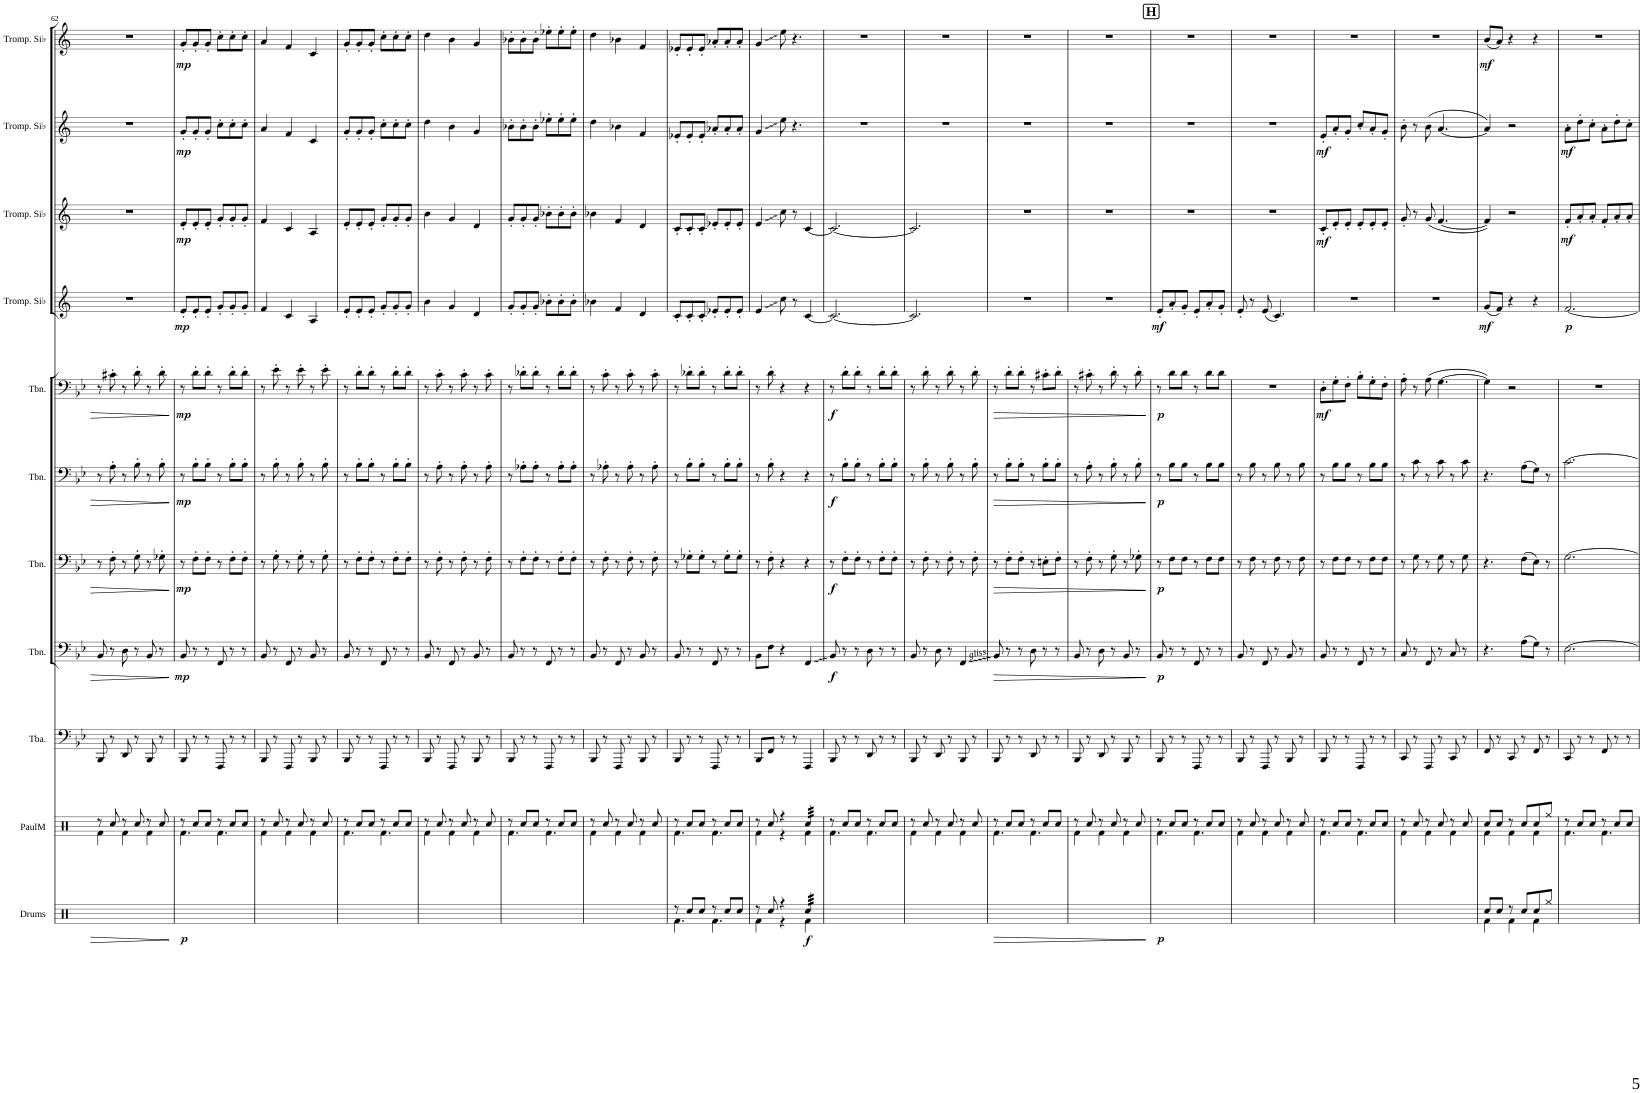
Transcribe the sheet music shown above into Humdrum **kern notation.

**kern	**dynam	**kern	**kern	**kern	**dynam	**kern	**dynam	**kern	**dynam	**kern	**dynam	**kern	**dynam	**kern	**dynam	**kern	**dynam	**kern	**dynam
*part11	*part11	*part10	*part9	*part8	*part8	*part7	*part7	*part6	*part6	*part5	*part5	*part4	*part4	*part3	*part3	*part2	*part2	*part1	*part1
*staff11	*staff11	*staff10	*staff9	*staff8	*staff8	*staff7	*staff7	*staff6	*staff6	*staff5	*staff5	*staff4	*staff4	*staff3	*staff3	*staff2	*staff2	*staff1	*staff1
*I"Drums	*	*I"PaulM	*I"Tuba	*I"Trombone	*	*I"Trombone	*	*I"Trombone	*	*I"Trombone	*	*I"Trompette en Sib	*	*I"Trompette en Sib	*	*I"Trompette en Sib	*	*I"Trompette en Sib	*
*I'Drums	*	*I'PaulM	*I'Tba.	*I'Tbn.	*	*I'Tbn.	*	*I'Tbn.	*	*I'Tbn.	*	*I'Tromp. Sib	*	*I'Tromp. Sib	*	*I'Tromp. Sib	*	*I'Tromp. Sib	*
!!LO:PB:g=z
*clefX	*	*clefX	*clefF4	*clefF4	*	*clefF4	*	*clefF4	*	*clefF4	*	*clefG2	*	*clefG2	*	*clefG2	*	*clefG2	*
*	*	*	*	*	*	*	*	*	*	*	*	*Trd1c2	*	*Trd1c2	*	*Trd1c2	*	*Trd1c2	*
*k[]	*	*k[]	*k[b-e-]	*k[b-e-]	*	*k[b-e-]	*	*k[b-e-]	*	*k[b-e-]	*	*k[]	*	*k[]	*	*k[]	*	*k[]	*
*M6/8	*	*M6/8	*M6/8	*M6/8	*	*M6/8	*	*M6/8	*	*M6/8	*	*M6/8	*	*M6/8	*	*M6/8	*	*M6/8	*
=62	=62	=62	=62	=62	=62	=62	=62	=62	=62	=62	=62	=62	=62	=62	=62	=62	=62	=62	=62
*^	*	*^	*	*	*	*	*	*	*	*	*	*	*	*	*	*	*	*	*
8r	4Rf\	.	8r	4Rf\	8BBB-/	8BB-/	.	8r	.	8r	.	8r	.	2.r	.	2.r	.	2.r	.	2.r	.
8Rcc/	.	.	8Rcc/	.	8r	8r	.	8F'\	.	8A'\	.	8c#X'\	.	.	.	.	.	.	.	.	.
8r	4Rf\	.	8r	4Rf\	8DD/	8D\	.	8r	.	8r	.	8r	.	.	.	.	.	.	.	.	.
8Rcc/	.	.	8Rcc/	.	8r	8r	.	8G'\	.	8B-'\	.	8d'\	.	.	.	.	.	.	.	.	.
8r	4Rf\	.	8r	4Rf\	8BBB-/	8BB-/	.	8r	.	8r	.	8r	.	.	.	.	.	.	.	.	.
8Rcc/	.	.	8Rcc/	.	8r	8r	.	8G-X'\	.	8B-'\	.	8d'\	.	.	.	.	.	.	.	.	.
=63	=63	=63	=63	=63	=63	=63	=63	=63	=63	=63	=63	=63	=63	=63	=63	=63	=63	=63	=63	=63	=63
!	!	!	!	!	!	!	!LO:DY:b	!	!LO:DY:b	!	!LO:DY:b	!	!LO:DY:b	!	!LO:DY:b	!	!LO:DY:b	!	!LO:DY:b	!	!LO:DY:b
8r	4Rf\	.	8r	4.Rf\	8BBB-/	8BB-/	mp	8r	mp	8r	mp	8r	mp	8e'/L	mp	8e'/L	mp	8g'/L	mp	8g'/L	mp
8Rcc/	.	.	8Rcc/L	.	8r	8r	.	8F'\L	.	8B-'\L	.	8d'\L	.	8e'/	.	8e'/	.	8g'/	.	8g'/	.
8r	4Rf\	.	8Rcc/J	.	8r	8r	.	8F'\J	.	8B-'\J	.	8d'\J	.	8e'/J	.	8e'/J	.	8g'/J	.	8g'/J	.
8Rcc/	.	.	8r	4.Rf\	8FFF/	8FF/	.	8r	.	8r	.	8r	.	8g'/L	.	8g'/L	.	8cc'\L	.	8cc'\L	.
8r	4Rf\	.	8Rcc/L	.	8r	8r	.	8F'\L	.	8B-'\L	.	8d'\L	.	8g'/	.	8g'/	.	8cc'\	.	8cc'\	.
8Rcc/	.	.	8Rcc/J	.	8r	8r	.	8F'\J	.	8B-'\J	.	8d'\J	.	8g'/J	.	8g'/J	.	8cc'\J	.	8cc'\J	.
=64	=64	=64	=64	=64	=64	=64	=64	=64	=64	=64	=64	=64	=64	=64	=64	=64	=64	=64	=64	=64	=64
8r	4Rf\	.	8r	4Rf\	8BBB-/	8BB-/	.	8r	.	8r	.	8r	.	4f/	.	4f/	.	4a/	.	4a/	.
8Rcc/	.	.	8Rcc/	.	8r	8r	.	8G'\	.	8B-'\	.	8e-'\	.	.	.	.	.	.	.	.	.
8r	4Rf\	.	8r	4Rf\	8FFF/	8FF/	.	8r	.	8r	.	8r	.	4c/	.	4c/	.	4f/	.	4f/	.
8Rcc/	.	.	8Rcc/	.	8r	8r	.	8G'\	.	8B-'\	.	8e-'\	.	.	.	.	.	.	.	.	.
8r	4Rf\	.	8r	4Rf\	8BBB-/	8BB-/	.	8r	.	8r	.	8r	.	4A/	.	4A/	.	4c/	.	4c/	.
8Rcc/	.	.	8Rcc/	.	8r	8r	.	8G'\	.	8B-'\	.	8e-'\	.	.	.	.	.	.	.	.	.
=65	=65	=65	=65	=65	=65	=65	=65	=65	=65	=65	=65	=65	=65	=65	=65	=65	=65	=65	=65	=65	=65
8r	4Rf\	.	8r	4.Rf\	8BBB-/	8BB-/	.	8r	.	8r	.	8r	.	8e'/L	.	8e'/L	.	8g'/L	.	8g'/L	.
8Rcc/	.	.	8Rcc/L	.	8r	8r	.	8F'\L	.	8B-'\L	.	8d'\L	.	8e'/	.	8e'/	.	8g'/	.	8g'/	.
8r	4Rf\	.	8Rcc/J	.	8r	8r	.	8F'\J	.	8B-'\J	.	8d'\J	.	8e'/J	.	8e'/J	.	8g'/J	.	8g'/J	.
8Rcc/	.	.	8r	4.Rf\	8FFF/	8FF/	.	8r	.	8r	.	8r	.	8g'/L	.	8g'/L	.	8cc'\L	.	8cc'\L	.
8r	4Rf\	.	8Rcc/L	.	8r	8r	.	8F'\L	.	8B-'\L	.	8d'\L	.	8g'/	.	8g'/	.	8cc'\	.	8cc'\	.
8Rcc/	.	.	8Rcc/J	.	8r	8r	.	8F'\J	.	8B-'\J	.	8d'\J	.	8g'/J	.	8g'/J	.	8cc'\J	.	8cc'\J	.
=66	=66	=66	=66	=66	=66	=66	=66	=66	=66	=66	=66	=66	=66	=66	=66	=66	=66	=66	=66	=66	=66
8r	4Rf\	.	8r	4Rf\	8BBB-/	8BB-/	.	8r	.	8r	.	8r	.	4b\	.	4b\	.	4dd\	.	4dd\	.
8Rcc/	.	.	8Rcc/	.	8r	8r	.	8F'\	.	8A'\	.	8c'\	.	.	.	.	.	.	.	.	.
8r	4Rf\	.	8r	4Rf\	8FFF/	8FF/	.	8r	.	8r	.	8r	.	4g/	.	4g/	.	4b\	.	4b\	.
8Rcc/	.	.	8Rcc/	.	8r	8r	.	8F'\	.	8A'\	.	8c'\	.	.	.	.	.	.	.	.	.
8r	4Rf\	.	8r	4Rf\	8BBB-/	8BB-/	.	8r	.	8r	.	8r	.	4d/	.	4d/	.	4g/	.	4g/	.
8Rcc/	.	.	8Rcc/	.	8r	8r	.	8F'\	.	8A'\	.	8c'\	.	.	.	.	.	.	.	.	.
=67	=67	=67	=67	=67	=67	=67	=67	=67	=67	=67	=67	=67	=67	=67	=67	=67	=67	=67	=67	=67	=67
8r	4Rf\	.	8r	4.Rf\	8BBB-/	8BB-/	.	8r	.	8r	.	8r	.	8g'/L	.	8g'/L	.	8b-X'\L	.	8b-X'\L	.
8Rcc/	.	.	8Rcc/L	.	8r	8r	.	8F'\L	.	8A-X'\L	.	8d-X'\L	.	8g'/	.	8g'/	.	8b-'\	.	8b-'\	.
8r	4Rf\	.	8Rcc/J	.	8r	8r	.	8F'\J	.	8A-'\J	.	8d-'\J	.	8g'/J	.	8g'/J	.	8b-'\J	.	8b-'\J	.
8Rcc/	.	.	8r	4.Rf\	8FFF/	8FF/	.	8r	.	8r	.	8r	.	8b-X'\L	.	8b-X'\L	.	8ee-X'\L	.	8ee-X'\L	.
8r	4Rf\	.	8Rcc/L	.	8r	8r	.	8F'\L	.	8A-'\L	.	8d-'\L	.	8b-'\	.	8b-'\	.	8ee-'\	.	8ee-'\	.
8Rcc/	.	.	8Rcc/J	.	8r	8r	.	8F'\J	.	8A-'\J	.	8d-'\J	.	8b-'\J	.	8b-'\J	.	8ee-'\J	.	8ee-'\J	.
=68	=68	=68	=68	=68	=68	=68	=68	=68	=68	=68	=68	=68	=68	=68	=68	=68	=68	=68	=68	=68	=68
8r	4Rf\	.	8r	4Rf\	8BBB-/	8BB-/	.	8r	.	8r	.	8r	.	4b-X\	.	4b-X\	.	4dd\	.	4dd\	.
8Rcc/	.	.	8Rcc/	.	8r	8r	.	8F'\	.	8A-X'\	.	8c'\	.	.	.	.	.	.	.	.	.
8r	4Rf\	.	8r	4Rf\	8FFF/	8FF/	.	8r	.	8r	.	8r	.	4f/	.	4f/	.	4b-X\	.	4b-X\	.
8Rcc/	.	.	8Rcc/	.	8r	8r	.	8F'\	.	8A-'\	.	8c'\	.	.	.	.	.	.	.	.	.
8r	4Rf\	.	8r	4Rf\	8BBB-/	8BB-/	.	8r	.	8r	.	8r	.	4d/	.	4d/	.	4f/	.	4f/	.
8Rcc/	.	.	8Rcc/	.	8r	8r	.	8F'\	.	8A-'\	.	8c'\	.	.	.	.	.	.	.	.	.
=69	=69	=69	=69	=69	=69	=69	=69	=69	=69	=69	=69	=69	=69	=69	=69	=69	=69	=69	=69	=69	=69
8r	4.Rf\	.	8r	4.Rf\	8BBB-/	8BB-/	.	8r	.	8r	.	8r	.	8c'/L	.	8c'/L	.	8e-X'/L	.	8e-X'/L	.
8Rcc/L	.	.	8Rcc/L	.	8r	8r	.	8G-X'\L	.	8B-'\L	.	8d-X'\L	.	8c'/	.	8c'/	.	8e-'/	.	8e-'/	.
8Rcc/J	.	.	8Rcc/J	.	8r	8r	.	8G-'\J	.	8B-'\J	.	8d-'\J	.	8c'/J	.	8c'/J	.	8e-'/J	.	8e-'/J	.
8r	4.Rf\	.	8r	4.Rf\	8FFF/	8FF/	.	8r	.	8r	.	8r	.	8e-X'/L	.	8e-X'/L	.	8a-X'/L	.	8a-X'/L	.
8Rcc/L	.	.	8Rcc/L	.	8r	8r	.	8G-'\L	.	8B-'\L	.	8d-'\L	.	8e-'/	.	8e-'/	.	8a-'/	.	8a-'/	.
8Rcc/J	.	.	8Rcc/J	.	8r	8r	.	8G-'\J	.	8B-'\J	.	8d-'\J	.	8e-'/J	.	8e-'/J	.	8a-'/J	.	8a-'/J	.
=70	=70	=70	=70	=70	=70	=70	=70	=70	=70	=70	=70	=70	=70	=70	=70	=70	=70	=70	=70	=70	=70
8r	4Rf\	.	8r	4Rf\	8BBB-/L	8BB-\L	.	8r	.	8r	.	8r	.	4e/	.	4e/	.	4g/	.	4g/	.
8Rcc/	.	.	8Rcc/	.	8FF/J	8F\J	.	8F'\	.	8B-'\	.	8d'\	.	.	.	.	.	.	.	.	.
4r	4r	.	4r	4r	8r	4r	.	4r	.	4r	.	4r	.	8cc\	.	8cc\	.	8ee\	.	8ee\	.
.	.	.	.	.	8r	.	.	.	.	.	.	.	.	8r	.	8r	.	4.r	.	4.r	.
!	!	!LO:DY:b	!	!	!	!	!	!	!	!	!	!	!	!	!	!	!	!	!	!	!
*tremolo	*	*	*	*	*	*	*	*	*	*	*	*	*	*	*	*	*	*	*	*	*
*	*	*	*tremolo	*	*	*	*	*	*	*	*	*	*	*	*	*	*	*	*	*	*
32Rcc/LLL	4Rf\	f	32Rcc/LLL	4Rf\	4FFF/	4FF/	.	4r	.	4r	.	4r	.	[4c/	.	[4c/	.	.	.	.	.
32Rcc/	.	.	32Rcc/	.	.	.	.	.	.	.	.	.	.	.	.	.	.	.	.	.	.
32Rcc/	.	.	32Rcc/	.	.	.	.	.	.	.	.	.	.	.	.	.	.	.	.	.	.
32Rcc/	.	.	32Rcc/	.	.	.	.	.	.	.	.	.	.	.	.	.	.	.	.	.	.
32Rcc/	.	.	32Rcc/	.	.	.	.	.	.	.	.	.	.	.	.	.	.	.	.	.	.
32Rcc/	.	.	32Rcc/	.	.	.	.	.	.	.	.	.	.	.	.	.	.	.	.	.	.
32Rcc/	.	.	32Rcc/	.	.	.	.	.	.	.	.	.	.	.	.	.	.	.	.	.	.
32Rcc/JJJ	.	.	32Rcc/JJJ	.	.	.	.	.	.	.	.	.	.	.	.	.	.	.	.	.	.
*	*	*	*Xtremolo	*	*	*	*	*	*	*	*	*	*	*	*	*	*	*	*	*	*
*Xtremolo	*	*	*	*	*	*	*	*	*	*	*	*	*	*	*	*	*	*	*	*	*
=71	=71	=71	=71	=71	=71	=71	=71	=71	=71	=71	=71	=71	=71	=71	=71	=71	=71	=71	=71	=71	=71
!	!	!	!	!	!	!	!LO:DY:b	!	!LO:DY:b	!	!LO:DY:b	!	!LO:DY:b	!	!	!	!	!	!	!	!
8r	4Rf\	.	8r	4.Rf\	8BBB-/	8BB-/	f	8r	f	8r	f	8r	f	2.c/_	.	2.c/_	.	2.r	.	2.r	.
8Rcc/	.	.	8Rcc/L	.	8r	8r	.	8F'\L	.	8B-'\L	.	8d'\L	.	.	.	.	.	.	.	.	.
4r	4r	.	8Rcc/J	.	8r	8r	.	8F'\J	.	8B-'\J	.	8d'\J	.	.	.	.	.	.	.	.	.
.	.	.	8r	4.Rf\	8DD/	8D\	.	8r	.	8r	.	8r	.	.	.	.	.	.	.	.	.
!	!	!LO:DY:b	!	!	!	!	!	!	!	!	!	!	!	!	!	!	!	!	!	!	!
*tremolo	*	*	*	*	*	*	*	*	*	*	*	*	*	*	*	*	*	*	*	*	*
32Rcc/LLL	4Rf\	f	8Rcc/L	.	8r	8r	.	8F'\L	.	8B-'\L	.	8d'\L	.	.	.	.	.	.	.	.	.
32Rcc/	.	.	.	.	.	.	.	.	.	.	.	.	.	.	.	.	.	.	.	.	.
32Rcc/	.	.	.	.	.	.	.	.	.	.	.	.	.	.	.	.	.	.	.	.	.
32Rcc/	.	.	.	.	.	.	.	.	.	.	.	.	.	.	.	.	.	.	.	.	.
32Rcc/	.	.	8Rcc/J	.	8r	8r	.	8F'\J	.	8B-'\J	.	8d'\J	.	.	.	.	.	.	.	.	.
32Rcc/	.	.	.	.	.	.	.	.	.	.	.	.	.	.	.	.	.	.	.	.	.
32Rcc/	.	.	.	.	.	.	.	.	.	.	.	.	.	.	.	.	.	.	.	.	.
32Rcc/JJJ	.	.	.	.	.	.	.	.	.	.	.	.	.	.	.	.	.	.	.	.	.
*Xtremolo	*	*	*	*	*	*	*	*	*	*	*	*	*	*	*	*	*	*	*	*	*
=72	=72	=72	=72	=72	=72	=72	=72	=72	=72	=72	=72	=72	=72	=72	=72	=72	=72	=72	=72	=72	=72
8r	4Rf\	.	8r	4Rf\	8BBB-/	8BB-/	.	8r	.	8r	.	8r	.	2.c/]	.	2.c/]	.	2.r	.	2.r	.
8Rcc/	.	.	8Rcc/	.	8r	8r	.	8F'\	.	8B-'\	.	8d'\	.	.	.	.	.	.	.	.	.
4r	4r	.	8r	4Rf\	8DD/	8D\	.	8r	.	8r	.	8r	.	.	.	.	.	.	.	.	.
.	.	.	8Rcc/	.	8r	8r	.	8F'\	.	8B-'\	.	8d'\	.	.	.	.	.	.	.	.	.
!	!	!LO:DY:b	!	!	!	!	!	!	!	!	!	!	!	!	!	!	!	!	!	!	!
*tremolo	*	*	*	*	*	*	*	*	*	*	*	*	*	*	*	*	*	*	*	*	*
32Rcc/LLL	4Rf\	f	8r	4Rf\	8BBB-/	4FF/	.	8r	.	8r	.	8r	.	.	.	.	.	.	.	.	.
32Rcc/	.	.	.	.	.	.	.	.	.	.	.	.	.	.	.	.	.	.	.	.	.
32Rcc/	.	.	.	.	.	.	.	.	.	.	.	.	.	.	.	.	.	.	.	.	.
32Rcc/	.	.	.	.	.	.	.	.	.	.	.	.	.	.	.	.	.	.	.	.	.
32Rcc/	.	.	8Rcc/	.	8r	.	.	8F'\	.	8B-'\	.	8d'\	.	.	.	.	.	.	.	.	.
32Rcc/	.	.	.	.	.	.	.	.	.	.	.	.	.	.	.	.	.	.	.	.	.
32Rcc/	.	.	.	.	.	.	.	.	.	.	.	.	.	.	.	.	.	.	.	.	.
32Rcc/JJJ	.	.	.	.	.	.	.	.	.	.	.	.	.	.	.	.	.	.	.	.	.
*Xtremolo	*	*	*	*	*	*	*	*	*	*	*	*	*	*	*	*	*	*	*	*	*
=73	=73	=73	=73	=73	=73	=73	=73	=73	=73	=73	=73	=73	=73	=73	=73	=73	=73	=73	=73	=73	=73
!	!	!	!	!	!	!	!LO:HP:b	!	!LO:HP:b	!	!LO:HP:b	!	!LO:HP:b	!	!	!	!	!	!	!	!
8r	4Rf\	.	8r	4.Rf\	8BBB-/	8BB-/	>	8r	>	8r	>	8r	>	2.r	.	2.r	.	2.r	.	2.r	.
8Rcc/	.	.	8Rcc/L	.	8r	8r	.	8F'\L	.	8B-'\L	.	8d'\L	.	.	.	.	.	.	.	.	.
4r	4r	.	8Rcc/J	.	8r	8r	.	8F'\J	.	8B-'\J	.	8d'\J	.	.	.	.	.	.	.	.	.
.	.	.	8r	4.Rf\	8DD/	8D\	.	8r	.	8r	.	8r	.	.	.	.	.	.	.	.	.
!	!	!LO:DY:b	!	!	!	!	!	!	!	!	!	!	!	!	!	!	!	!	!	!	!
*tremolo	*	*	*	*	*	*	*	*	*	*	*	*	*	*	*	*	*	*	*	*	*
32Rcc/LLL	4Rf\	f	8Rcc/L	.	8r	8r	.	8En'\L	.	8B-'\L	.	8c#X'\L	.	.	.	.	.	.	.	.	.
32Rcc/	.	.	.	.	.	.	.	.	.	.	.	.	.	.	.	.	.	.	.	.	.
32Rcc/	.	.	.	.	.	.	.	.	.	.	.	.	.	.	.	.	.	.	.	.	.
32Rcc/	.	.	.	.	.	.	.	.	.	.	.	.	.	.	.	.	.	.	.	.	.
32Rcc/	.	.	8Rcc/J	.	8r	8r	.	8F'\J	.	8B-'\J	.	8d'\J	.	.	.	.	.	.	.	.	.
32Rcc/	.	.	.	.	.	.	.	.	.	.	.	.	.	.	.	.	.	.	.	.	.
32Rcc/	.	.	.	.	.	.	.	.	.	.	.	.	.	.	.	.	.	.	.	.	.
32Rcc/JJJ	.	.	.	.	.	.	.	.	.	.	.	.	.	.	.	.	.	.	.	.	.
*Xtremolo	*	*	*	*	*	*	*	*	*	*	*	*	*	*	*	*	*	*	*	*	*
=74	=74	=74	=74	=74	=74	=74	=74	=74	=74	=74	=74	=74	=74	=74	=74	=74	=74	=74	=74	=74	=74
8r	4Rf\	.	8r	4Rf\	8BBB-/	8BB-/	.	8r	.	8r	.	8r	.	2.r	.	2.r	.	2.r	.	2.r	.
8Rcc/	.	.	8Rcc/	.	8r	8r	.	8F'\	.	8A'\	.	8c#X'\	.	.	.	.	.	.	.	.	.
4r	4r	.	8r	4Rf\	8DD/	8D\	.	8r	.	8r	.	8r	.	.	.	.	.	.	.	.	.
.	.	.	8Rcc/	.	8r	8r	.	8G'\	.	8B-'\	.	8d'\	.	.	.	.	.	.	.	.	.
!	!	!LO:DY:b	!	!	!	!	!	!	!	!	!	!	!	!	!	!	!	!	!	!	!
*tremolo	*	*	*	*	*	*	*	*	*	*	*	*	*	*	*	*	*	*	*	*	*
32Rcc/LLL	4Rf\	f	8r	4Rf\	8BBB-/	8BB-/	.	8r	.	8r	.	8r	.	.	.	.	.	.	.	.	.
32Rcc/	.	.	.	.	.	.	.	.	.	.	.	.	.	.	.	.	.	.	.	.	.
32Rcc/	.	.	.	.	.	.	.	.	.	.	.	.	.	.	.	.	.	.	.	.	.
32Rcc/	.	.	.	.	.	.	.	.	.	.	.	.	.	.	.	.	.	.	.	.	.
32Rcc/	.	.	8Rcc/	.	8r	8r	.	8G-X'\	.	8B-'\	.	8d'\	.	.	.	.	.	.	.	.	.
32Rcc/	.	.	.	.	.	.	.	.	.	.	.	.	.	.	.	.	.	.	.	.	.
32Rcc/	.	.	.	.	.	.	.	.	.	.	.	.	.	.	.	.	.	.	.	.	.
32Rcc/JJJ	.	.	.	.	.	.	.	.	.	.	.	.	.	.	.	.	.	.	.	.	.
*Xtremolo	*	*	*	*	*	*	*	*	*	*	*	*	*	*	*	*	*	*	*	*	*
*v	*v	*	*	*	*	*	*	*	*	*	*	*	*	*	*	*	*	*	*	*	*
*	*	*v	*v	*	*	*	*	*	*	*	*	*	*	*	*	*	*	*	*	*
.	.	.	.	.	]	.	]	.	]	.	]	.	.	.	.	.	.	.	.
!!LO:REH:place=s1:a:B:cj:fs=14:t=H
=75	=75	=75	=75	=75	=75	=75	=75	=75	=75	=75	=75	=75	=75	=75	=75	=75	=75	=75	=75
*^	*	*^	*	*	*	*	*	*	*	*	*	*	*	*	*	*	*	*	*
!	!	!	!	!	!	!	!LO:DY:b	!	!LO:DY:b	!	!LO:DY:b	!	!LO:DY:b	!	!LO:DY:b	!	!	!	!	!	!
8r	4Rf\	.	8r	4.Rf\	8BBB-/	8BB-/	p	8r	p	8r	p	8r	p	8e'/L	mf	2.r	.	2.r	.	2.r	.
8Rcc/	.	.	8Rcc/L	.	8r	8r	.	8F\L	.	8B-\L	.	8d\L	.	8a'/	.	.	.	.	.	.	.
4r	4r	.	8Rcc/J	.	8r	8r	.	8F\J	.	8B-\J	.	8d\J	.	8g'/J	.	.	.	.	.	.	.
.	.	.	8r	4.Rf\	8FFF/	8FF/	.	8r	.	8r	.	8r	.	8e'/L	.	.	.	.	.	.	.
!	!	!LO:DY:b	!	!	!	!	!	!	!	!	!	!	!	!	!	!	!	!	!	!	!
*tremolo	*	*	*	*	*	*	*	*	*	*	*	*	*	*	*	*	*	*	*	*	*
32Rcc/LLL	4Rf\	f	8Rcc/L	.	8r	8r	.	8F\L	.	8B-\L	.	8d\L	.	8a'/	.	.	.	.	.	.	.
32Rcc/	.	.	.	.	.	.	.	.	.	.	.	.	.	.	.	.	.	.	.	.	.
32Rcc/	.	.	.	.	.	.	.	.	.	.	.	.	.	.	.	.	.	.	.	.	.
32Rcc/	.	.	.	.	.	.	.	.	.	.	.	.	.	.	.	.	.	.	.	.	.
32Rcc/	.	.	8Rcc/J	.	8r	8r	.	8F\J	.	8B-\J	.	8d\J	.	8g'/J	.	.	.	.	.	.	.
32Rcc/	.	.	.	.	.	.	.	.	.	.	.	.	.	.	.	.	.	.	.	.	.
32Rcc/	.	.	.	.	.	.	.	.	.	.	.	.	.	.	.	.	.	.	.	.	.
32Rcc/JJJ	.	.	.	.	.	.	.	.	.	.	.	.	.	.	.	.	.	.	.	.	.
*Xtremolo	*	*	*	*	*	*	*	*	*	*	*	*	*	*	*	*	*	*	*	*	*
=76	=76	=76	=76	=76	=76	=76	=76	=76	=76	=76	=76	=76	=76	=76	=76	=76	=76	=76	=76	=76	=76
8r	4Rf\	.	8r	4Rf\	8BBB-/	8BB-/	.	8r	.	8r	.	2.r	.	8e'/	.	2.r	.	2.r	.	2.r	.
8Rcc/	.	.	8Rcc/	.	8r	8r	.	8F\	.	8B-\	.	.	.	8r	.	.	.	.	.	.	.
4r	4r	.	8r	4Rf\	8FFF/	8FF/	.	8r	.	8r	.	.	.	(8e/	.	.	.	.	.	.	.
.	.	.	8Rcc/	.	8r	8r	.	8F\	.	8B-\	.	.	.	4.c/)	.	.	.	.	.	.	.
!	!	!LO:DY:b	!	!	!	!	!	!	!	!	!	!	!	!	!	!	!	!	!	!	!
*tremolo	*	*	*	*	*	*	*	*	*	*	*	*	*	*	*	*	*	*	*	*	*
32Rcc/LLL	4Rf\	f	8r	4Rf\	8BBB-/	8BB-/	.	8r	.	8r	.	.	.	.	.	.	.	.	.	.	.
32Rcc/	.	.	.	.	.	.	.	.	.	.	.	.	.	.	.	.	.	.	.	.	.
32Rcc/	.	.	.	.	.	.	.	.	.	.	.	.	.	.	.	.	.	.	.	.	.
32Rcc/	.	.	.	.	.	.	.	.	.	.	.	.	.	.	.	.	.	.	.	.	.
32Rcc/	.	.	8Rcc/	.	8r	8r	.	8F\	.	8B-\	.	.	.	.	.	.	.	.	.	.	.
32Rcc/	.	.	.	.	.	.	.	.	.	.	.	.	.	.	.	.	.	.	.	.	.
32Rcc/	.	.	.	.	.	.	.	.	.	.	.	.	.	.	.	.	.	.	.	.	.
32Rcc/JJJ	.	.	.	.	.	.	.	.	.	.	.	.	.	.	.	.	.	.	.	.	.
*Xtremolo	*	*	*	*	*	*	*	*	*	*	*	*	*	*	*	*	*	*	*	*	*
=77	=77	=77	=77	=77	=77	=77	=77	=77	=77	=77	=77	=77	=77	=77	=77	=77	=77	=77	=77	=77	=77
!	!	!	!	!	!	!	!	!	!	!	!	!	!LO:DY:b	!	!	!	!LO:DY:b	!	!LO:DY:b	!	!
8r	4Rf\	.	8r	4.Rf\	8BBB-/	8BB-/	.	8r	.	8r	.	8D'\L	mf	2.r	.	8c'/L	mf	8e'/L	mf	2.r	.
8Rcc/	.	.	8Rcc/L	.	8r	8r	.	8F\L	.	8B-\L	.	8G'\	.	.	.	8e'/	.	8a'/	.	.	.
4r	4r	.	8Rcc/J	.	8r	8r	.	8F\J	.	8B-\J	.	8F'\J	.	.	.	8e'/J	.	8g'/J	.	.	.
.	.	.	8r	4.Rf\	8FFF/	8FF/	.	8r	.	8r	.	8B-'\L	.	.	.	8e'/L	.	8cc'/L	.	.	.
!	!	!LO:DY:b	!	!	!	!	!	!	!	!	!	!	!	!	!	!	!	!	!	!	!
*tremolo	*	*	*	*	*	*	*	*	*	*	*	*	*	*	*	*	*	*	*	*	*
32Rcc/LLL	4Rf\	f	8Rcc/L	.	8r	8r	.	8F\L	.	8B-\L	.	8G'\	.	.	.	8e'/	.	8a'/	.	.	.
32Rcc/	.	.	.	.	.	.	.	.	.	.	.	.	.	.	.	.	.	.	.	.	.
32Rcc/	.	.	.	.	.	.	.	.	.	.	.	.	.	.	.	.	.	.	.	.	.
32Rcc/	.	.	.	.	.	.	.	.	.	.	.	.	.	.	.	.	.	.	.	.	.
32Rcc/	.	.	8Rcc/J	.	8r	8r	.	8F\J	.	8B-\J	.	8F'\J	.	.	.	8e'/J	.	8g'/J	.	.	.
32Rcc/	.	.	.	.	.	.	.	.	.	.	.	.	.	.	.	.	.	.	.	.	.
32Rcc/	.	.	.	.	.	.	.	.	.	.	.	.	.	.	.	.	.	.	.	.	.
32Rcc/JJJ	.	.	.	.	.	.	.	.	.	.	.	.	.	.	.	.	.	.	.	.	.
*Xtremolo	*	*	*	*	*	*	*	*	*	*	*	*	*	*	*	*	*	*	*	*	*
=78	=78	=78	=78	=78	=78	=78	=78	=78	=78	=78	=78	=78	=78	=78	=78	=78	=78	=78	=78	=78	=78
8r	4Rf\	.	8r	4Rf\	8CC/	8C/	.	8r	.	8r	.	8A'\	.	2.r	.	8g'/	.	8b'\	.	2.r	.
8Rcc/	.	.	8Rcc/	.	8r	8r	.	8G\	.	8c\	.	8r	.	.	.	8r	.	8r	.	.	.
4r	4r	.	8r	4Rf\	8FFF/	8FF/	.	8r	.	8r	.	(8A\	.	.	.	(8g/	.	(8b\	.	.	.
.	.	.	8Rcc/	.	8r	8r	.	8G\	.	8c\	.	[4.G\	.	.	.	[4.f/	.	[4.a/	.	.	.
!	!	!LO:DY:b	!	!	!	!	!	!	!	!	!	!	!	!	!	!	!	!	!	!	!
*tremolo	*	*	*	*	*	*	*	*	*	*	*	*	*	*	*	*	*	*	*	*	*
32Rcc/LLL	4Rf\	f	8r	4Rf\	8CC/	8C/	.	8r	.	8r	.	.	.	.	.	.	.	.	.	.	.
32Rcc/	.	.	.	.	.	.	.	.	.	.	.	.	.	.	.	.	.	.	.	.	.
32Rcc/	.	.	.	.	.	.	.	.	.	.	.	.	.	.	.	.	.	.	.	.	.
32Rcc/	.	.	.	.	.	.	.	.	.	.	.	.	.	.	.	.	.	.	.	.	.
32Rcc/	.	.	8Rcc/	.	8r	8r	.	8G\	.	8c\	.	.	.	.	.	.	.	.	.	.	.
32Rcc/	.	.	.	.	.	.	.	.	.	.	.	.	.	.	.	.	.	.	.	.	.
32Rcc/	.	.	.	.	.	.	.	.	.	.	.	.	.	.	.	.	.	.	.	.	.
32Rcc/JJJ	.	.	.	.	.	.	.	.	.	.	.	.	.	.	.	.	.	.	.	.	.
*Xtremolo	*	*	*	*	*	*	*	*	*	*	*	*	*	*	*	*	*	*	*	*	*
=79	=79	=79	=79	=79	=79	=79	=79	=79	=79	=79	=79	=79	=79	=79	=79	=79	=79	=79	=79	=79	=79
!	!	!	!	!	!	!	!	!	!	!	!	!	!	!	!LO:DY:b	!	!	!	!	!	!LO:DY:b
8Rcc/L	4Rf\	.	8Rcc/L	4Rf\	8FF/	4.r	.	4.r	.	4.r	.	4G\])	.	(8g/L	mf	4f/])	.	4a/])	.	(8b/L	mf
8Rcc/J	.	.	8Rcc/J	.	8r	.	.	.	.	.	.	.	.	8f/J)	.	.	.	.	.	8a/J)	.
8r	4Rf\	.	8r	4Rf\	8CC/	.	.	.	.	.	.	2r	.	4r	.	2r	.	2r	.	4r	.
8Rcc/L	.	.	8Rcc/L	.	8r	(8A\L	.	(8F\L	.	(8A\L	.	.	.	.	.	.	.	.	.	.	.
8Rcc/	4Rf\	.	8Rcc/	4Rf\	8FF/	8G\J)	.	8E-\J)	.	8G\J)	.	.	.	4r	.	.	.	.	.	4r	.
8Rgg/J	.	.	8Rgg/J	.	8r	8r	.	8r	.	8r	.	.	.	.	.	.	.	.	.	.	.
=80	=80	=80	=80	=80	=80	=80	=80	=80	=80	=80	=80	=80	=80	=80	=80	=80	=80	=80	=80	=80	=80
!	!	!	!	!	!	!	!	!	!	!	!	!	!	!	!LO:DY:b	!	!LO:DY:b	!	!LO:DY:b	!	!
8Rcc/L	4Rf\	.	8r	4.Rf\	8CC/	[2.E-\	.	[2.G\	.	[2.c\	.	2.r	.	[2.f/	p	8f'/L	mf	8a'\L	mf	2.r	.
8Rcc/J	.	.	8Rcc/L	.	8r	.	.	.	.	.	.	.	.	.	.	8a'/	.	8dd'\	.	.	.
8r	4Rf\	.	8Rcc/J	.	8r	.	.	.	.	.	.	.	.	.	.	8a'/J	.	8cc'\J	.	.	.
8Rcc/L	.	.	8r	4.Rf\	8FF/	.	.	.	.	.	.	.	.	.	.	8f'/L	.	8a'\L	.	.	.
8Rcc/	4Rf\	.	8Rcc/L	.	8r	.	.	.	.	.	.	.	.	.	.	8a'/	.	8dd'\	.	.	.
8Rgg/J	.	.	8Rcc/J	.	8r	.	.	.	.	.	.	.	.	.	.	8a'/J	.	8cc'\J	.	.	.
*v	*v	*	*	*	*	*	*	*	*	*	*	*	*	*	*	*	*	*	*	*	*
*	*	*v	*v	*	*	*	*	*	*	*	*	*	*	*	*	*	*	*	*	*
=	=	=	=	=	=	=	=	=	=	=	=	=	=	=	=	=	=	=	=
*-	*-	*-	*-	*-	*-	*-	*-	*-	*-	*-	*-	*-	*-	*-	*-	*-	*-	*-	*-
